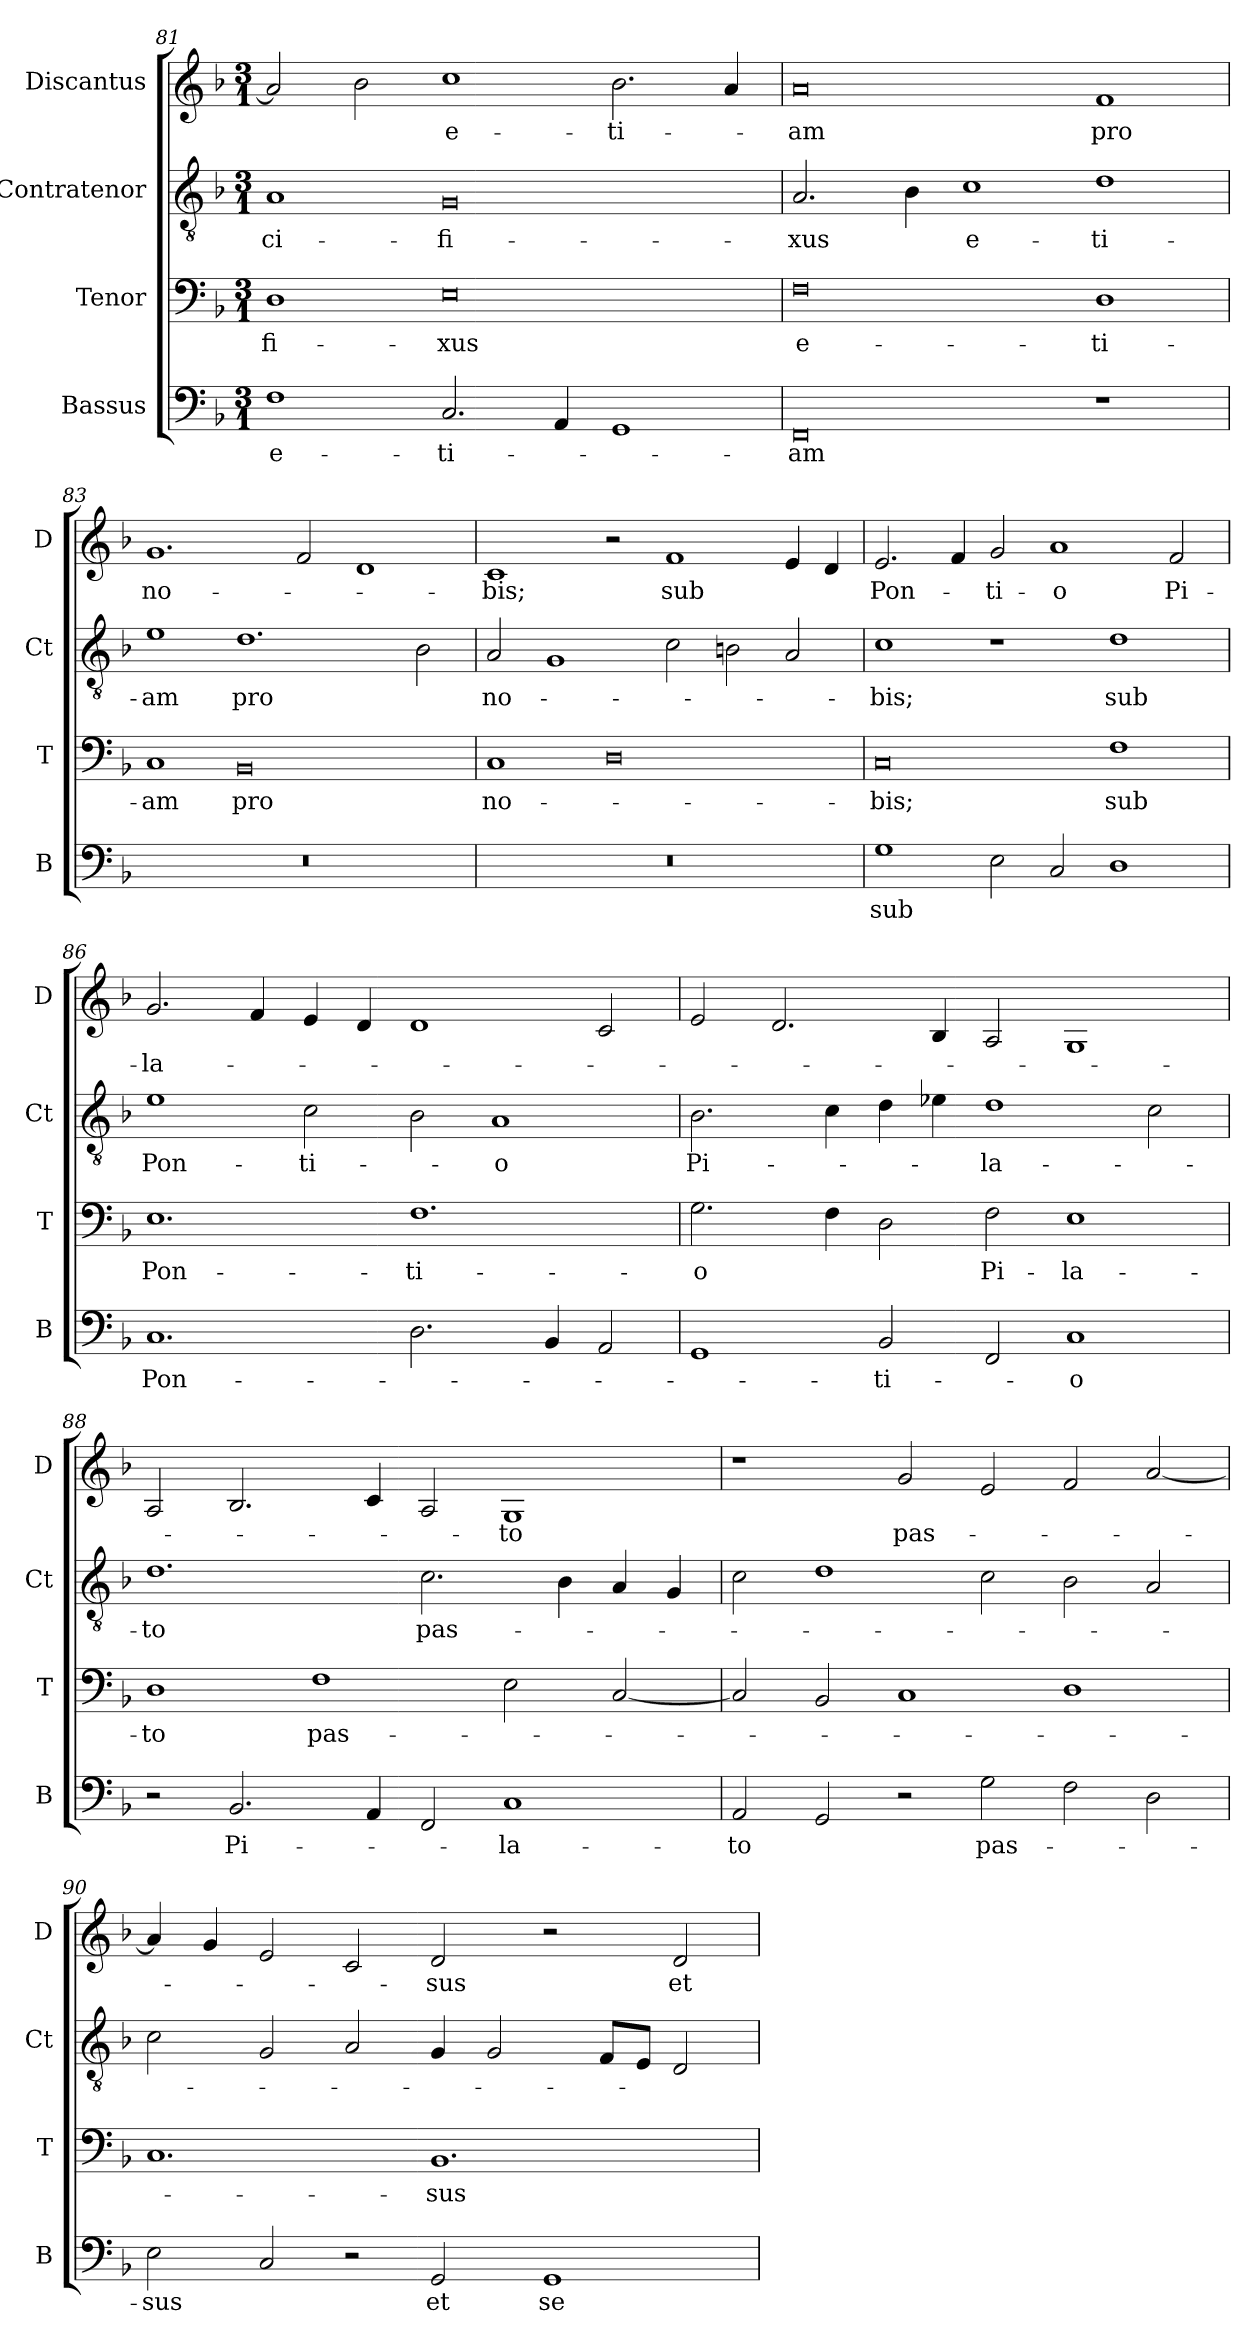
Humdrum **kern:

**kern	**text	**kern	**text	**kern	**text	**kern	**text
*part4	*part4	*part3	*part3	*part2	*part2	*part1	*part1
*staff4	*staff4	*staff3	*staff3	*staff2	*staff2	*staff1	*staff1
*I"Bassus	*	*I"Tenor	*	*I"Contratenor	*	*I"Discantus	*
*I'B	*	*I'T	*	*I'Ct	*	*I'D	*
*clefF4	*	*clefF4	*	*clefGv2	*	*clefG2	*
*k[b-]	*	*k[b-]	*	*k[b-]	*	*k[b-]	*
*M3/1	*	*M3/1	*	*M3/1	*	*M3/1	*
=81	=81	=81	=81	=81	=81	=81	=81
1F	e-	1D	-fi-	1A	-ci-	2a/]	.
.	.	.	.	.	.	2b-\	.
2.C/	-ti-	0E	-xus	0G	-fi-	1cc	e-
4AA/	.	.	.	.	.	.	.
1GG	.	.	.	.	.	2.b-\	-ti-
.	.	.	.	.	.	4a/	.
=82	=82	=82	=82	=82	=82	=82	=82
0FF	-am	0F	e-	2.A/	-xus	0a	-am
.	.	.	.	4B-\	.	.	.
.	.	.	.	1c	e-	.	.
1r	.	1D	-ti-	1d	-ti-	1f	pro
=83	=83	=83	=83	=83	=83	=83	=83
0.r	.	1C	-am	1e	-am	1.g	no-
.	.	0BB-	pro	1.d	pro	.	.
.	.	.	.	.	.	2f/	.
.	.	.	.	.	.	1d	.
.	.	.	.	2B-\	.	.	.
=84	=84	=84	=84	=84	=84	=84	=84
0.r	.	1C	no-	2A/	no-	1c	-bis;
.	.	.	.	1G	.	.	.
.	.	0D	.	.	.	2r	.
.	.	.	.	2c\	.	1f	sub
.	.	.	.	2Bn\	.	.	.
.	.	.	.	2A/	.	4e/	.
.	.	.	.	.	.	4d/	.
=85	=85	=85	=85	=85	=85	=85	=85
1G	sub	0C	-bis;	1c	-bis;	2.e/	Pon-
.	.	.	.	.	.	4f/	.
2E\	.	.	.	1r	.	2g/	-ti-
2C/	.	.	.	.	.	1a	-o
1D	.	1F	sub	1d	sub	.	.
.	.	.	.	.	.	2f/	Pi-
=86	=86	=86	=86	=86	=86	=86	=86
1.C	Pon-	1.E	Pon-	1e	Pon-	2.g/	-la-
.	.	.	.	.	.	4f/	.
.	.	.	.	2c\	-ti-	4e/	.
.	.	.	.	.	.	4d/	.
2.D\	.	1.F	-ti-	2B-\	.	1d	.
.	.	.	.	1A	-o	.	.
4BB-/	.	.	.	.	.	.	.
2AA/	.	.	.	.	.	2c/	.
=87	=87	=87	=87	=87	=87	=87	=87
1GG	.	2.G\	-o	2.B-\	Pi-	2e/	.
.	.	.	.	.	.	2.d/	.
.	.	4F\	.	4c\	.	.	.
2BB-/	-ti-	2D\	.	4d\	.	.	.
.	.	.	.	4e-X\	.	4B-/	.
2FF/	.	2F\	Pi-	1d	-la-	2A/	.
1C	-o	1E	-la-	.	.	1G	.
.	.	.	.	2c\	.	.	.
=88	=88	=88	=88	=88	=88	=88	=88
2r	.	1D	-to	1.d	-to	2A/	.
2.BB-/	Pi-	.	.	.	.	2.B-/	.
.	.	1F	pas-	.	.	.	.
4AA/	.	.	.	.	.	4c/	.
2FF/	.	.	.	2.c\	pas-	2A/	.
1C	-la-	2E\	.	.	.	1G	-to
.	.	.	.	4B-\	.	.	.
.	.	[2C/	.	4A/	.	.	.
.	.	.	.	4G/	.	.	.
=89	=89	=89	=89	=89	=89	=89	=89
2AA/	-to	2C/]	.	2c\	.	1r	.
2GG/	.	2BB-/	.	1d	.	.	.
2r	.	1C	.	.	.	2g/	pas-
2G\	pas-	.	.	2c\	.	2e/	.
2F\	.	1D	.	2B-\	.	2f/	.
2D\	.	.	.	2A/	.	[2a/	.
=90	=90	=90	=90	=90	=90	=90	=90
2E\	-sus	1.C	.	2c\	.	4a/]	.
.	.	.	.	.	.	4g/	.
2C/	.	.	.	2G/	.	2e/	.
2r	.	.	.	2A/	.	2c/	.
2GG/	et	1.BB-	-sus	4G/	.	2d/	-sus
.	.	.	.	2G/	.	.	.
1GG	se-	.	.	.	.	2r	.
.	.	.	.	8F/L	.	.	.
.	.	.	.	8E/J	.	.	.
.	.	.	.	2D/	.	2d/	et
=	=	=	=	=	=	=	=
*-	*-	*-	*-	*-	*-	*-	*-
